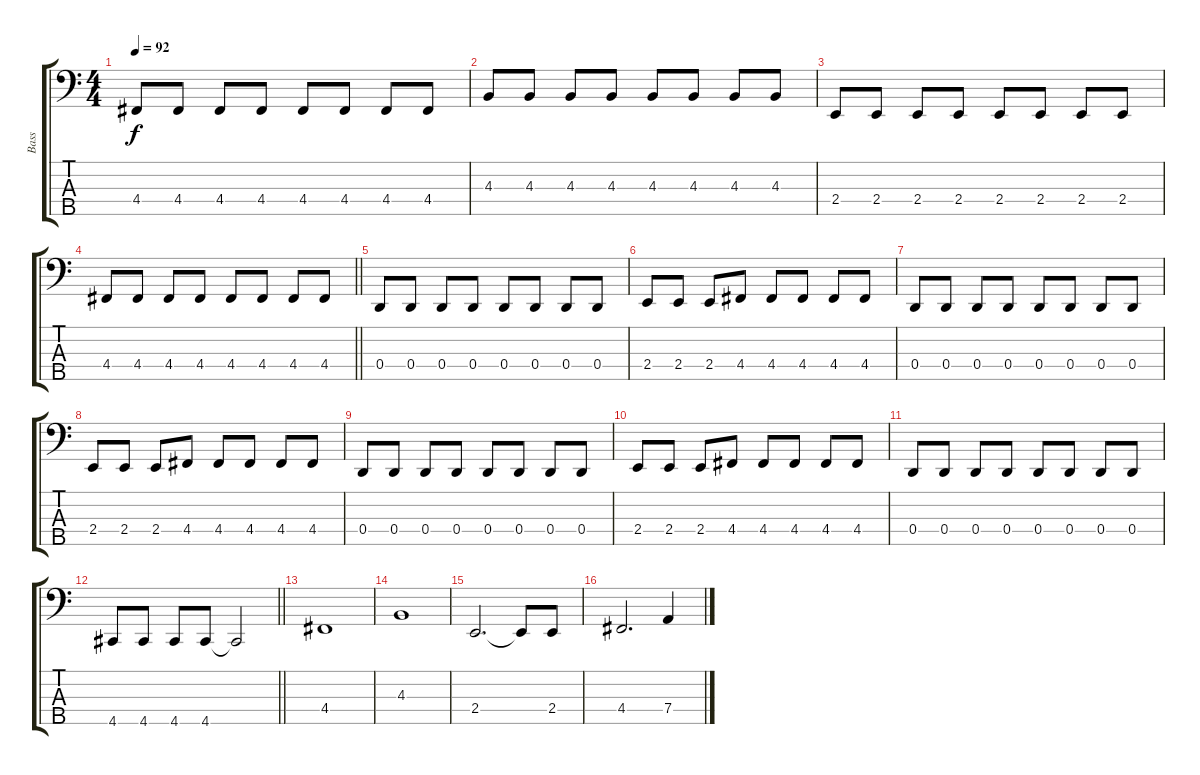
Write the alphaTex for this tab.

\track ("Bass" "Bass") {instrument electricbassfinger}
\staff {score tabs}
\tuning (F2 C2 G1 D1 A0) {hide}
\ts (4 4)
\tempo 92
\clef f4
\ks aminor
4.4.8{dy f} 4.4.8 4.4.8 4.4.8 4.4.8 4.4.8 4.4.8 4.4.8 |
4.3.8 4.3.8 4.3.8 4.3.8 4.3.8 4.3.8 4.3.8 4.3.8 |
2.4.8 2.4.8 2.4.8 2.4.8 2.4.8 2.4.8 2.4.8 2.4.8 |
\barLineRight lightlight
4.4.8 4.4.8 4.4.8 4.4.8 4.4.8 4.4.8 4.4.8 4.4.8 |
0.4.8 0.4.8 0.4.8 0.4.8 0.4.8 0.4.8 0.4.8 0.4.8 |
2.4.8 2.4.8 2.4.8 4.4.8 4.4.8 4.4.8 4.4.8 4.4.8 |
0.4.8 0.4.8 0.4.8 0.4.8 0.4.8 0.4.8 0.4.8 0.4.8 |
2.4.8 2.4.8 2.4.8 4.4.8 4.4.8 4.4.8 4.4.8 4.4.8 |
0.4.8 0.4.8 0.4.8 0.4.8 0.4.8 0.4.8 0.4.8 0.4.8 |
2.4.8 2.4.8 2.4.8 4.4.8 4.4.8 4.4.8 4.4.8 4.4.8 |
0.4.8 0.4.8 0.4.8 0.4.8 0.4.8 0.4.8 0.4.8 0.4.8 |
\barLineRight lightlight
4.5.8 4.5.8 4.5.8 4.5.8 4.5{t}.2 |
4.4.1 |
4.3.1 |
2.4.2{d} 2.4{t}.8 2.4.8 |
4.4.2{d} 7.4.4
